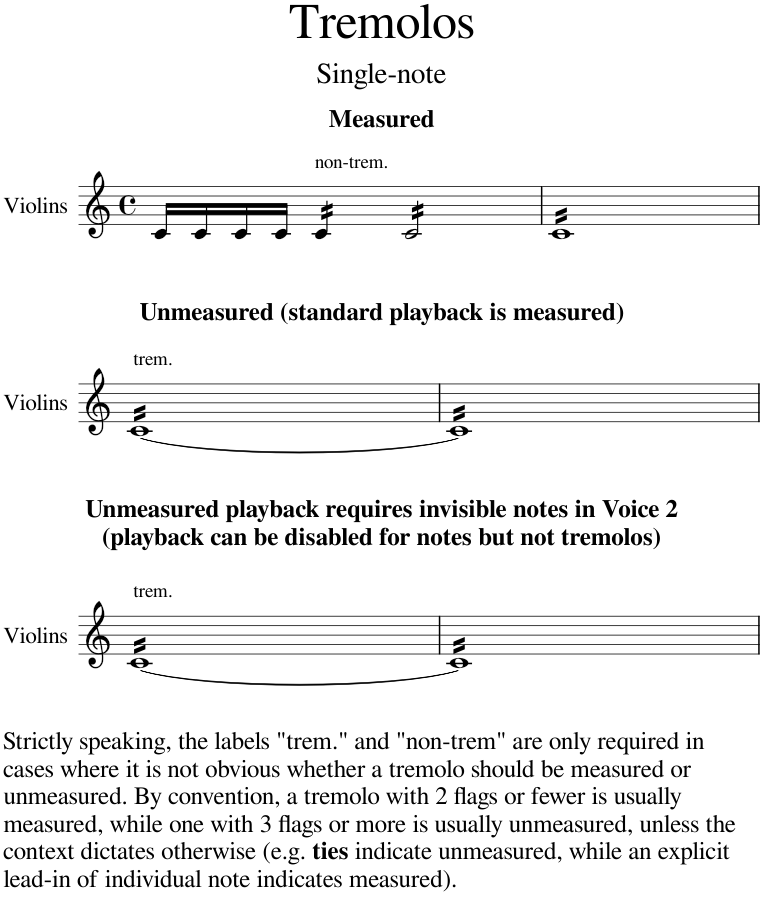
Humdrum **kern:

**kern
*part1
*staff1
*I"Violins
*I'Vlns.
*clefG2
*k[]
*M4/4
*met(c)
=1
!LO:TX:a:B:t=Measured
16c/LL
16c/
16c/
16c/JJ
!LO:TX:a:t=non-trem.
*tremolo
16c/LL
16c/
16c/
16c/JJ
16c/LL
16c/
16c/
16c/
16c/
16c/
16c/
16c/JJ
=2
16cLL
16c
16c
16c
16c
16c
16c
16c
16c
16c
16c
16c
16c
16c
16c
16cJJ
!!LO:LB:g=z
=1
!LO:TX:a:B:t=Unmeasured (standard playback is measured)
!LO:TX:a:t=trem.
[16cLL
16c
16c
16c
16c
16c
16c
16c
16c
16c
16c
16c
16c
16c
16c
16cJJ
=2
16c]LL
16c
16c
16c
16c
16c
16c
16c
16c
16c
16c
16c
16c
16c
16c
16cJJ
!!LO:LB:g=z
=1
*^
!LO:TX:a:B:t=Unmeasured playback requires invisible notes in Voice 2	!
!LO:TX:a:t=(playback can be disabled for notes but not tremolos)	!
!LO:TX:b:t=Strictly speaking, the labels "trem." and "non-trem" are only required in	!
!LO:TX:b:t=cases where it is not obvious whether a tremolo should be measured or	!
!LO:TX:b:t=unmeasured. By convention, a tremolo with 2 flags or fewer is usually	!
!LO:TX:b:t=measured, while one with 3 flags or more is usually unmeasured, unless the	!
!LO:TX:b:t=context dictates otherwise (e.g.	!
!LO:TX:b:B:t=ties	!
!LO:TX:b:t=indicate unmeasured, while an explicit	!
!LO:TX:b:t=lead-in of individual note indicates measured).	!
!LO:TX:a:t=trem.	!
[16cLL	[>1c
16c	.
16c	.
16c	.
16c	.
16c	.
16c	.
16c	.
16c	.
16c	.
16c	.
16c	.
16c	.
16c	.
16c	.
16cJJ	.
=2	=2
16c]LL	1c]
16c	.
16c	.
16c	.
16c	.
16c	.
16c	.
16c	.
16c	.
16c	.
16c	.
16c	.
16c	.
16c	.
16c	.
16cJJ	.
*Xtremolo	*
*v	*v
=
*-
